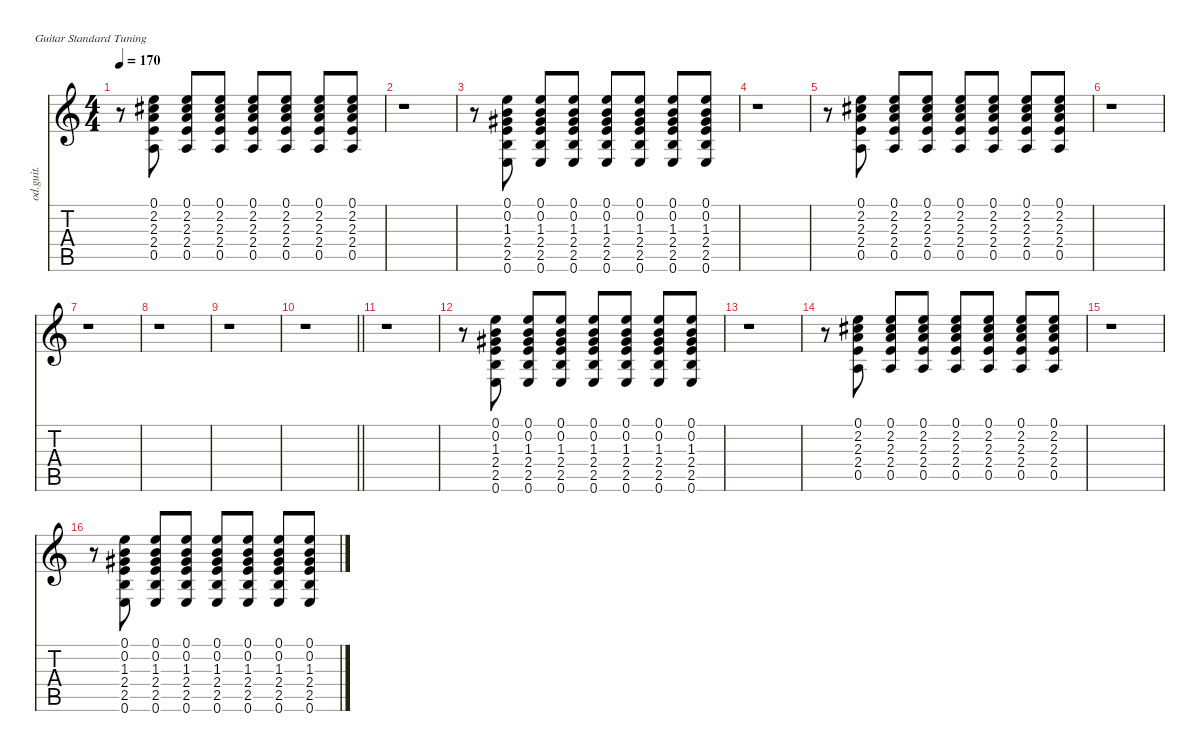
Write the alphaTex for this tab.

\defaultSystemsLayout 4
\hideDynamics
\bracketExtendMode nobrackets
\otherSystemsTrackNameOrientation horizontal
\track ("Lead Guitar" "od.guit.") {instrument overdrivenguitar}
\staff {score tabs}
\tuning (E4 B3 G3 D3 A2 E2)
\ts (4 4)
\tempo 170
\clef g2
\ks c
r.8{dy f beam Down} (0.1 2.2{acc #} 2.3 2.4 0.5).8{beam Up} (0.1 2.2{acc #} 2.3 2.4 0.5).8{beam Up} (0.1 2.2{acc #} 2.3 2.4 0.5).8{beam Up} (0.1 2.2{acc #} 2.3 2.4 0.5).8{beam Up} (0.1 2.2{acc #} 2.3 2.4 0.5).8{beam Up} (0.1 2.2{acc #} 2.3 2.4 0.5).8{beam Up} (0.1 2.2{acc #} 2.3 2.4 0.5).8{beam Up} |
r.1{beam Down} |
r.8{beam Down} (0.1 0.2 1.3{acc #} 2.4 2.5 0.6).8{beam Up} (0.1 0.2 1.3{acc #} 2.4 2.5 0.6).8{beam Up} (0.1 0.2 1.3{acc #} 2.4 2.5 0.6).8{beam Up} (0.1 0.2 1.3{acc #} 2.4 2.5 0.6).8{beam Up} (0.1 0.2 1.3{acc #} 2.4 2.5 0.6).8{beam Up} (0.1 0.2 1.3{acc #} 2.4 2.5 0.6).8{beam Up} (0.1 0.2 1.3{acc #} 2.4 2.5 0.6).8{beam Up} |
r.1{beam Down} |
r.8{beam Down} (0.1 2.2{acc #} 2.3 2.4 0.5).8{beam Up} (0.1 2.2{acc #} 2.3 2.4 0.5).8{beam Up} (0.1 2.2{acc #} 2.3 2.4 0.5).8{beam Up} (0.1 2.2{acc #} 2.3 2.4 0.5).8{beam Up} (0.1 2.2{acc #} 2.3 2.4 0.5).8{beam Up} (0.1 2.2{acc #} 2.3 2.4 0.5).8{beam Up} (0.1 2.2{acc #} 2.3 2.4 0.5).8{beam Up} |
r.1{beam Down} |
r.1{beam Down} |
r.1{beam Down} |
r.1{beam Down} |
\barLineRight lightlight
r.1{beam Down} |
r.1{beam Down} |
r.8{beam Down} (0.1 0.2 1.3{acc #} 2.4 2.5 0.6).8{beam Up} (0.1 0.2 1.3{acc #} 2.4 2.5 0.6).8{beam Up} (0.1 0.2 1.3{acc #} 2.4 2.5 0.6).8{beam Up} (0.1 0.2 1.3{acc #} 2.4 2.5 0.6).8{beam Up} (0.1 0.2 1.3{acc #} 2.4 2.5 0.6).8{beam Up} (0.1 0.2 1.3{acc #} 2.4 2.5 0.6).8{beam Up} (0.1 0.2 1.3{acc #} 2.4 2.5 0.6).8{beam Up} |
r.1{beam Down} |
r.8{beam Down} (0.1 2.2{acc #} 2.3 2.4 0.5).8{beam Up} (0.1 2.2{acc #} 2.3 2.4 0.5).8{beam Up} (0.1 2.2{acc #} 2.3 2.4 0.5).8{beam Up} (0.1 2.2{acc #} 2.3 2.4 0.5).8{beam Up} (0.1 2.2{acc #} 2.3 2.4 0.5).8{beam Up} (0.1 2.2{acc #} 2.3 2.4 0.5).8{beam Up} (0.1 2.2{acc #} 2.3 2.4 0.5).8{beam Up} |
r.1{beam Down} |
r.8{beam Down} (0.1 0.2 1.3{acc #} 2.4 2.5 0.6).8{beam Up} (0.1 0.2 1.3{acc #} 2.4 2.5 0.6).8{beam Up} (0.1 0.2 1.3{acc #} 2.4 2.5 0.6).8{beam Up} (0.1 0.2 1.3{acc #} 2.4 2.5 0.6).8{beam Up} (0.1 0.2 1.3{acc #} 2.4 2.5 0.6).8{beam Up} (0.1 0.2 1.3{acc #} 2.4 2.5 0.6).8{beam Up} (0.1 0.2 1.3{acc #} 2.4 2.5 0.6).8{beam Up}
